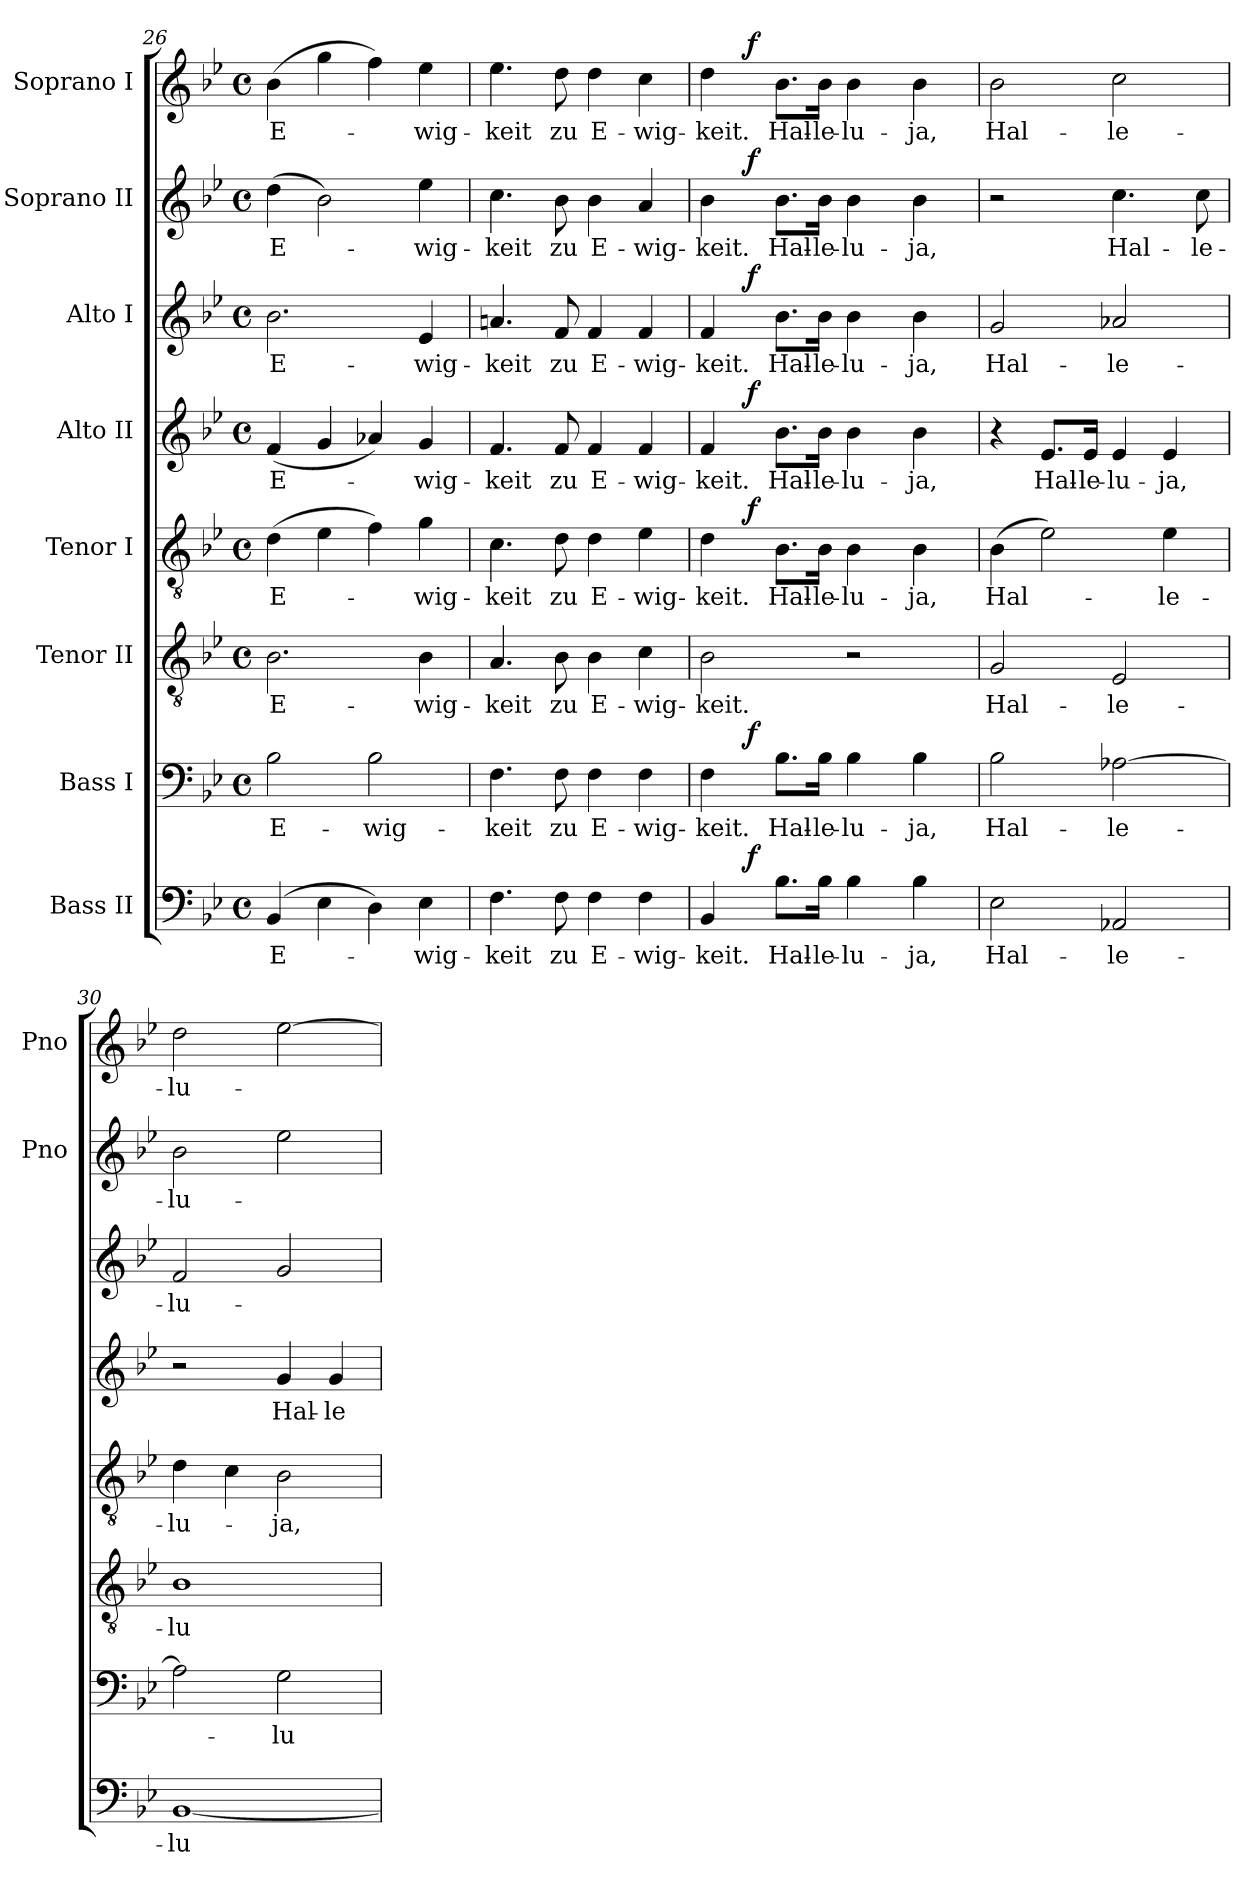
**kern	**text	**dynam	**kern	**text	**dynam	**kern	**text	**kern	**text	**dynam	**kern	**text	**dynam	**kern	**text	**dynam	**kern	**text	**dynam	**kern	**text	**dynam
*part8	*part8	*part8	*part7	*part7	*part7	*part6	*part6	*part5	*part5	*part5	*part4	*part4	*part4	*part3	*part3	*part3	*part2	*part2	*part2	*part1	*part1	*part1
*staff8	*staff8	*staff8	*staff7	*staff7	*staff7	*staff6	*staff6	*staff5	*staff5	*staff5	*staff4	*staff4	*staff4	*staff3	*staff3	*staff3	*staff2	*staff2	*staff2	*staff1	*staff1	*staff1
*I"Bass II	*	*	*I"Bass I	*	*	*I"Tenor II	*	*I"Tenor I	*	*	*I"Alto II	*	*	*I"Alto I	*	*	*I"Soprano II	*	*	*I"Soprano I	*	*
*	*	*	*	*	*	*	*	*	*	*	*	*	*	*	*	*	*I'Pno	*	*	*I'Pno	*	*
*clefF4	*	*	*clefF4	*	*	*clefGv2	*	*clefGv2	*	*	*clefG2	*	*	*clefG2	*	*	*clefG2	*	*	*clefG2	*	*
*k[b-e-]	*	*	*k[b-e-]	*	*	*k[b-e-]	*	*k[b-e-]	*	*	*k[b-e-]	*	*	*k[b-e-]	*	*	*k[b-e-]	*	*	*k[b-e-]	*	*
*B-:	*	*	*B-:	*	*	*B-:	*	*B-:	*	*	*B-:	*	*	*B-:	*	*	*B-:	*	*	*B-:	*	*
*M4/4	*	*	*M4/4	*	*	*M4/4	*	*M4/4	*	*	*M4/4	*	*	*M4/4	*	*	*M4/4	*	*	*M4/4	*	*
*met(c)	*	*	*met(c)	*	*	*met(c)	*	*met(c)	*	*	*met(c)	*	*	*met(c)	*	*	*met(c)	*	*	*met(c)	*	*
=26	=26	=26	=26	=26	=26	=26	=26	=26	=26	=26	=26	=26	=26	=26	=26	=26	=26	=26	=26	=26	=26	=26
(4BB-/	E-	.	2B-\	E-	.	2.B-\	E-	(4d\	E-	.	(4f/	E-	.	2.b-\	E-	.	(4dd\	E-	.	(4b-\	E-	.
4E-\	.	.	.	.	.	.	.	4e-\	.	.	4g/	.	.	.	.	.	2b-\)	.	.	4gg\	.	.
4D\)	.	.	2B-\	-wig-	.	.	.	4f\)	.	.	4a-X/)	.	.	.	.	.	.	.	.	4ff\)	.	.
4E-\	-wig-	.	.	.	.	4B-\	-wig-	4g\	-wig-	.	4g/	-wig-	.	4e-/	-wig-	.	4ee-\	-wig-	.	4ee-\	-wig-	.
=27	=27	=27	=27	=27	=27	=27	=27	=27	=27	=27	=27	=27	=27	=27	=27	=27	=27	=27	=27	=27	=27	=27
4.F\	keit	.	4.F\	-keit	.	4.A/	keit	4.c\	keit	.	4.f/	keit	.	4.an/	keit	.	4.cc\	keit	.	4.ee-\	keit	.
8F\	zu	.	8F\	zu	.	8B-\	zu	8d\	zu	.	8f/	zu	.	8f/	zu	.	8b-\	zu	.	8dd\	zu	.
4F\	E-	.	4F\	E-	.	4B-\	E-	4d\	E-	.	4f/	E-	.	4f/	E-	.	4b-\	E-	.	4dd\	E-	.
4F\	-wig-	.	4F\	-wig-	.	4c\	-wig-	4e-\	-wig-	.	4f/	-wig-	.	4f/	-wig-	.	4a/	-wig-	.	4cc\	-wig-	.
!!LO:LB:g=z
=28	=28	=28	=28	=28	=28	=28	=28	=28	=28	=28	=28	=28	=28	=28	=28	=28	=28	=28	=28	=28	=28	=28
*^	*	*	*^	*	*	*	*	*^	*	*	*^	*	*	*^	*	*	*^	*	*	*^	*	*
4BB-/	8ryy	-­keit.	.	4F\	8ryy	-­keit.	.	2B-\	-­keit.	4d\	8ryy	-­keit.	.	4f/	8ryy	-­keit.	.	4f/	8ryy	-­keit.	.	4b-\	8ryy	-­keit.	.	4dd\	8ryy	-­keit.	.
.	32ryy	.	.	.	32ryy	.	.	.	.	.	32ryy	.	.	.	32ryy	.	.	.	32ryy	.	.	.	32ryy	.	.	.	32ryy	.	.
!	!	!	!LO:DY:a	!	!	!	!LO:DY:a	!	!	!	!	!	!LO:DY:a	!	!	!	!LO:DY:a	!	!	!	!LO:DY:a	!	!	!	!LO:DY:a	!	!	!	!LO:DY:a
.	2ryy	.	f	.	2ryy	.	f	.	.	.	2ryy	.	f	.	2ryy	.	f	.	2ryy	.	f	.	2ryy	.	f	.	2ryy	.	f
8.B-\L	.	Hal-	.	8.B-\L	.	Hal-	.	.	.	8.B-\L	.	Hal-	.	8.b-\L	.	Hal-	.	8.b-\L	.	Hal-	.	8.b-\L	.	Hal-	.	8.b-\L	.	Hal-	.
16B-\Jk	.	-le-	.	16B-\Jk	.	-le-	.	.	.	16B-\Jk	.	-le-	.	16b-\Jk	.	-le-	.	16b-\Jk	.	-le-	.	16b-\Jk	.	-le-	.	16b-\Jk	.	-le-	.
4B-\	.	-lu-	.	4B-\	.	-lu-	.	2r	.	4B-\	.	-lu-	.	4b-\	.	-lu-	.	4b-\	.	-lu-	.	4b-\	.	-lu-	.	4b-\	.	-lu-	.
.	4ryy	.	.	.	4ryy	.	.	.	.	.	4ryy	.	.	.	4ryy	.	.	.	4ryy	.	.	.	4ryy	.	.	.	4ryy	.	.
4B-\	.	-ja,	.	4B-\	.	-ja,	.	.	.	4B-\	.	-ja,	.	4b-\	.	-ja,	.	4b-\	.	-ja,	.	4b-\	.	-ja,	.	4b-\	.	-ja,	.
.	16.ryy	.	.	.	16.ryy	.	.	.	.	.	16.ryy	.	.	.	16.ryy	.	.	.	16.ryy	.	.	.	16.ryy	.	.	.	16.ryy	.	.
*v	*v	*	*	*	*	*	*	*	*	*v	*v	*	*	*v	*v	*	*	*v	*v	*	*	*v	*v	*	*	*v	*v	*	*
*	*	*	*v	*v	*	*	*	*	*	*	*	*	*	*	*	*	*	*	*	*	*	*	*
=29	=29	=29	=29	=29	=29	=29	=29	=29	=29	=29	=29	=29	=29	=29	=29	=29	=29	=29	=29	=29	=29	=29
2E-\	Hal-	.	2B-\	Hal-	.	2G/	Hal-	(4B-\	Hal-	.	4r	.	.	2g/	Hal-	.	2r	.	.	2b-\	Hal-	.
.	.	.	.	.	.	.	.	2e-\)	.	.	8.e-/L	Hal-	.	.	.	.	.	.	.	.	.	.
.	.	.	.	.	.	.	.	.	.	.	16e-/Jk	-le-	.	.	.	.	.	.	.	.	.	.
2AA-X/	-le-	.	[2A-X\	-le-	.	2E-/	-le-	.	.	.	4e-/	-lu-	.	2a-X/	-le-	.	4.cc\	Hal-	.	2cc\	-le-	.
.	.	.	.	.	.	.	.	4e-\	-le-	.	4e-/	-ja,	.	.	.	.	.	.	.	.	.	.
.	.	.	.	.	.	.	.	.	.	.	.	.	.	.	.	.	8cc\	-le-	.	.	.	.
=30	=30	=30	=30	=30	=30	=30	=30	=30	=30	=30	=30	=30	=30	=30	=30	=30	=30	=30	=30	=30	=30	=30
[1BB-	-lu-	.	2A-\]	.	.	1B-	-lu-	4d\	-lu-	.	2r	.	.	2f/	-lu-	.	2b-\	-lu-	.	2dd\	-lu-	.
.	.	.	.	.	.	.	.	4c\	.	.	.	.	.	.	.	.	.	.	.	.	.	.
.	.	.	2G\	-lu-	.	.	.	2B-\	-ja,	.	4g/	Hal-	.	2g/	.	.	2ee-\	.	.	[2ee-\	.	.
.	.	.	.	.	.	.	.	.	.	.	4g/	-le-	.	.	.	.	.	.	.	.	.	.
=	=	=	=	=	=	=	=	=	=	=	=	=	=	=	=	=	=	=	=	=	=	=
*-	*-	*-	*-	*-	*-	*-	*-	*-	*-	*-	*-	*-	*-	*-	*-	*-	*-	*-	*-	*-	*-	*-
